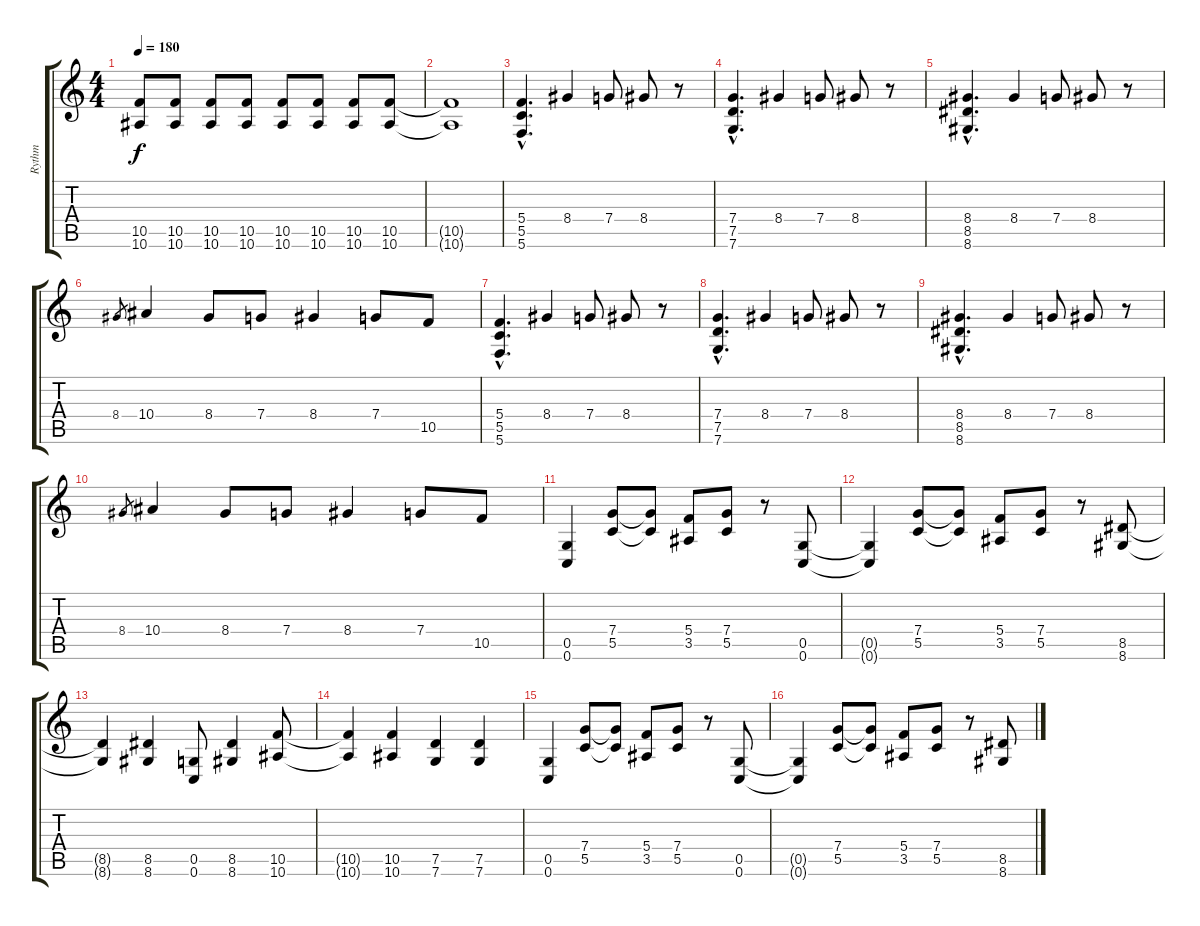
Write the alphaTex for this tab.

\track ("Rythm" "Rythm") {instrument distortionguitar}
\staff {score tabs}
\tuning (D4 A3 F3 C3 G2 C2) {hide}
\ts (4 4)
\tempo 180
\clef g2
\ks c
(10.5 10.6).8{dy f} (10.5 10.6).8 (10.5 10.6).8 (10.5 10.6).8 (10.5 10.6).8 (10.5 10.6).8 (10.5 10.6).8 (10.5 10.6).8 |
(10.5{t} 10.6{t}).1 |
(5.4{hac} 5.5{hac} 5.6{hac}).4{d} 8.4.4 7.4.8 8.4.8 r.8 |
(7.4{hac} 7.5{hac} 7.6{hac}).4{d} 8.4.4 7.4.8 8.4.8 r.8 |
(8.4{hac} 8.5{hac} 8.6{hac}).4{d} 8.4.4 7.4.8 8.4.8 r.8 |
8.4.8{gr} 10.4.4 8.4.8 7.4.8 8.4.4 7.4.8 10.5.8 |
(5.4{hac} 5.5{hac} 5.6{hac}).4{d} 8.4.4 7.4.8 8.4.8 r.8 |
(7.4{hac} 7.5{hac} 7.6{hac}).4{d} 8.4.4 7.4.8 8.4.8 r.8 |
(8.4{hac} 8.5{hac} 8.6{hac}).4{d} 8.4.4 7.4.8 8.4.8 r.8 |
8.4.8{gr} 10.4.4 8.4.8 7.4.8 8.4.4 7.4.8 10.5.8 |
(0.5 0.6).4 (7.4 5.5).8 (7.4{t} 5.5{t}).8 (5.4 3.5).8 (7.4 5.5).8 r.8 (0.5 0.6).8 |
(0.5{t} 0.6{t}).4 (7.4 5.5).8 (7.4{t} 5.5{t}).8 (5.4 3.5).8 (7.4 5.5).8 r.8 (8.5 8.6).8 |
(8.5{t} 8.6{t}).4 (8.5 8.6).4 (0.5 0.6).8 (8.5 8.6).4 (10.5 10.6).8 |
(10.5{t} 10.6{t}).4 (10.5 10.6).4 (7.5 7.6).4 (7.5 7.6).4 |
(0.5 0.6).4 (7.4 5.5).8 (7.4{t} 5.5{t}).8 (5.4 3.5).8 (7.4 5.5).8 r.8 (0.5 0.6).8 |
(0.5{t} 0.6{t}).4 (7.4 5.5).8 (7.4{t} 5.5{t}).8 (5.4 3.5).8 (7.4 5.5).8 r.8 (8.5 8.6).8
